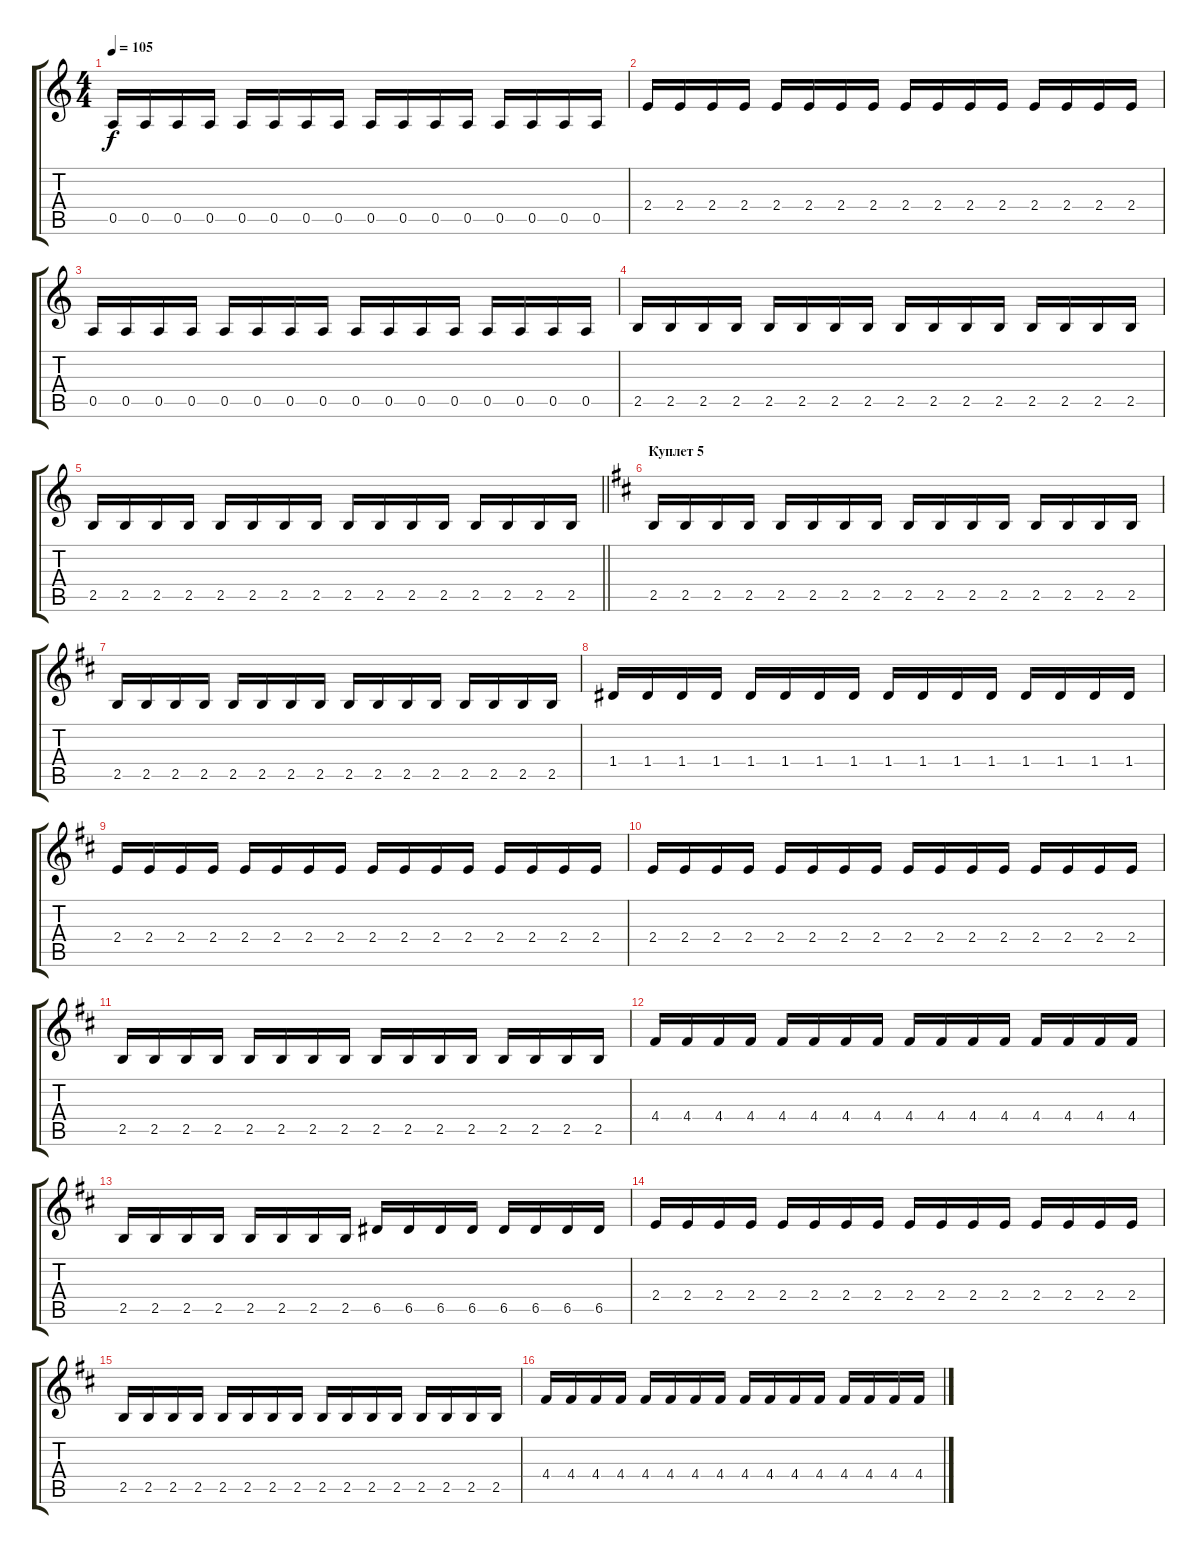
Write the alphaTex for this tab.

\track "" {instrument distortionguitar}
\staff {score tabs}
\tuning (E4 B3 G3 D3 A2 E2) {hide}
\ts (4 4)
\tempo 105
\clef g2
\ks aminor
0.5.16{dy f} 0.5.16 0.5.16 0.5.16 0.5.16 0.5.16 0.5.16 0.5.16 0.5.16 0.5.16 0.5.16 0.5.16 0.5.16 0.5.16 0.5.16 0.5.16 |
2.4.16 2.4.16 2.4.16 2.4.16 2.4.16 2.4.16 2.4.16 2.4.16 2.4.16 2.4.16 2.4.16 2.4.16 2.4.16 2.4.16 2.4.16 2.4.16 |
0.5.16 0.5.16 0.5.16 0.5.16 0.5.16 0.5.16 0.5.16 0.5.16 0.5.16 0.5.16 0.5.16 0.5.16 0.5.16 0.5.16 0.5.16 0.5.16 |
2.5.16 2.5.16 2.5.16 2.5.16 2.5.16 2.5.16 2.5.16 2.5.16 2.5.16 2.5.16 2.5.16 2.5.16 2.5.16 2.5.16 2.5.16 2.5.16 |
\barLineRight lightlight
2.5.16 2.5.16 2.5.16 2.5.16 2.5.16 2.5.16 2.5.16 2.5.16 2.5.16 2.5.16 2.5.16 2.5.16 2.5.16 2.5.16 2.5.16 2.5.16 |
\section ("" "Куплет 5")
\ks bminor
2.5.16 2.5.16 2.5.16 2.5.16 2.5.16 2.5.16 2.5.16 2.5.16 2.5.16 2.5.16 2.5.16 2.5.16 2.5.16 2.5.16 2.5.16 2.5.16 |
2.5.16 2.5.16 2.5.16 2.5.16 2.5.16 2.5.16 2.5.16 2.5.16 2.5.16 2.5.16 2.5.16 2.5.16 2.5.16 2.5.16 2.5.16 2.5.16 |
1.4.16 1.4.16 1.4.16 1.4.16 1.4.16 1.4.16 1.4.16 1.4.16 1.4.16 1.4.16 1.4.16 1.4.16 1.4.16 1.4.16 1.4.16 1.4.16 |
2.4.16 2.4.16 2.4.16 2.4.16 2.4.16 2.4.16 2.4.16 2.4.16 2.4.16 2.4.16 2.4.16 2.4.16 2.4.16 2.4.16 2.4.16 2.4.16 |
2.4.16 2.4.16 2.4.16 2.4.16 2.4.16 2.4.16 2.4.16 2.4.16 2.4.16 2.4.16 2.4.16 2.4.16 2.4.16 2.4.16 2.4.16 2.4.16 |
2.5.16 2.5.16 2.5.16 2.5.16 2.5.16 2.5.16 2.5.16 2.5.16 2.5.16 2.5.16 2.5.16 2.5.16 2.5.16 2.5.16 2.5.16 2.5.16 |
4.4.16 4.4.16 4.4.16 4.4.16 4.4.16 4.4.16 4.4.16 4.4.16 4.4.16 4.4.16 4.4.16 4.4.16 4.4.16 4.4.16 4.4.16 4.4.16 |
2.5.16 2.5.16 2.5.16 2.5.16 2.5.16 2.5.16 2.5.16 2.5.16 6.5.16 6.5.16 6.5.16 6.5.16 6.5.16 6.5.16 6.5.16 6.5.16 |
2.4.16 2.4.16 2.4.16 2.4.16 2.4.16 2.4.16 2.4.16 2.4.16 2.4.16 2.4.16 2.4.16 2.4.16 2.4.16 2.4.16 2.4.16 2.4.16 |
2.5.16 2.5.16 2.5.16 2.5.16 2.5.16 2.5.16 2.5.16 2.5.16 2.5.16 2.5.16 2.5.16 2.5.16 2.5.16 2.5.16 2.5.16 2.5.16 |
4.4.16 4.4.16 4.4.16 4.4.16 4.4.16 4.4.16 4.4.16 4.4.16 4.4.16 4.4.16 4.4.16 4.4.16 4.4.16 4.4.16 4.4.16 4.4.16
